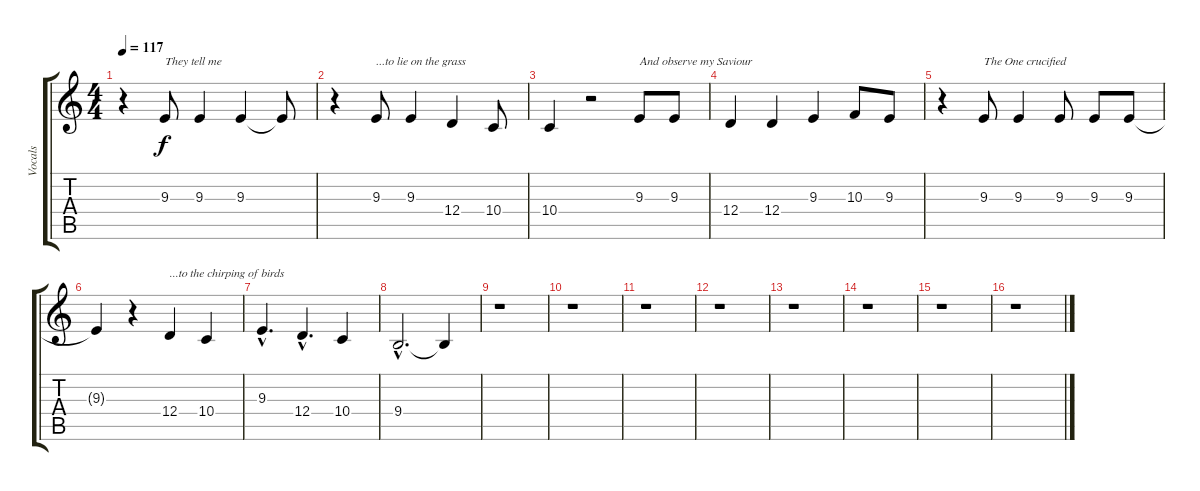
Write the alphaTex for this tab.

\track ("Vocals" "Vocals") {instrument cello}
\staff {score tabs}
\tuning (E4 B3 G3 D3 A2 E2) {hide}
\ts (4 4)
\tempo 117
\clef g2
\ks c
r.4{dy f} 9.3.8{txt "They tell me"} 9.3.4 9.3.4 9.3{t}.8 |
r.4 9.3.8{txt "...to lie on the grass"} 9.3.4 12.4.4 10.4.8 |
10.4.4 r.2 9.3.8{txt "And observe my Saviour"} 9.3.8 |
12.4.4 12.4.4 9.3.4 10.3.8 9.3.8 |
r.4 9.3.8{txt "The One crucified"} 9.3.4 9.3.8 9.3.8 9.3.8 |
9.3{t}.4 r.4 12.4.4{txt "...to the chirping of birds"} 10.4.4 |
9.3{hac}.4{d} 12.4{hac}.4{d} 10.4.4 |
9.4{hac}.2{d} 9.4{t}.4 |
r.1 |
r.1 |
r.1 |
r.1 |
r.1 |
r.1 |
r.1 |
r.1
